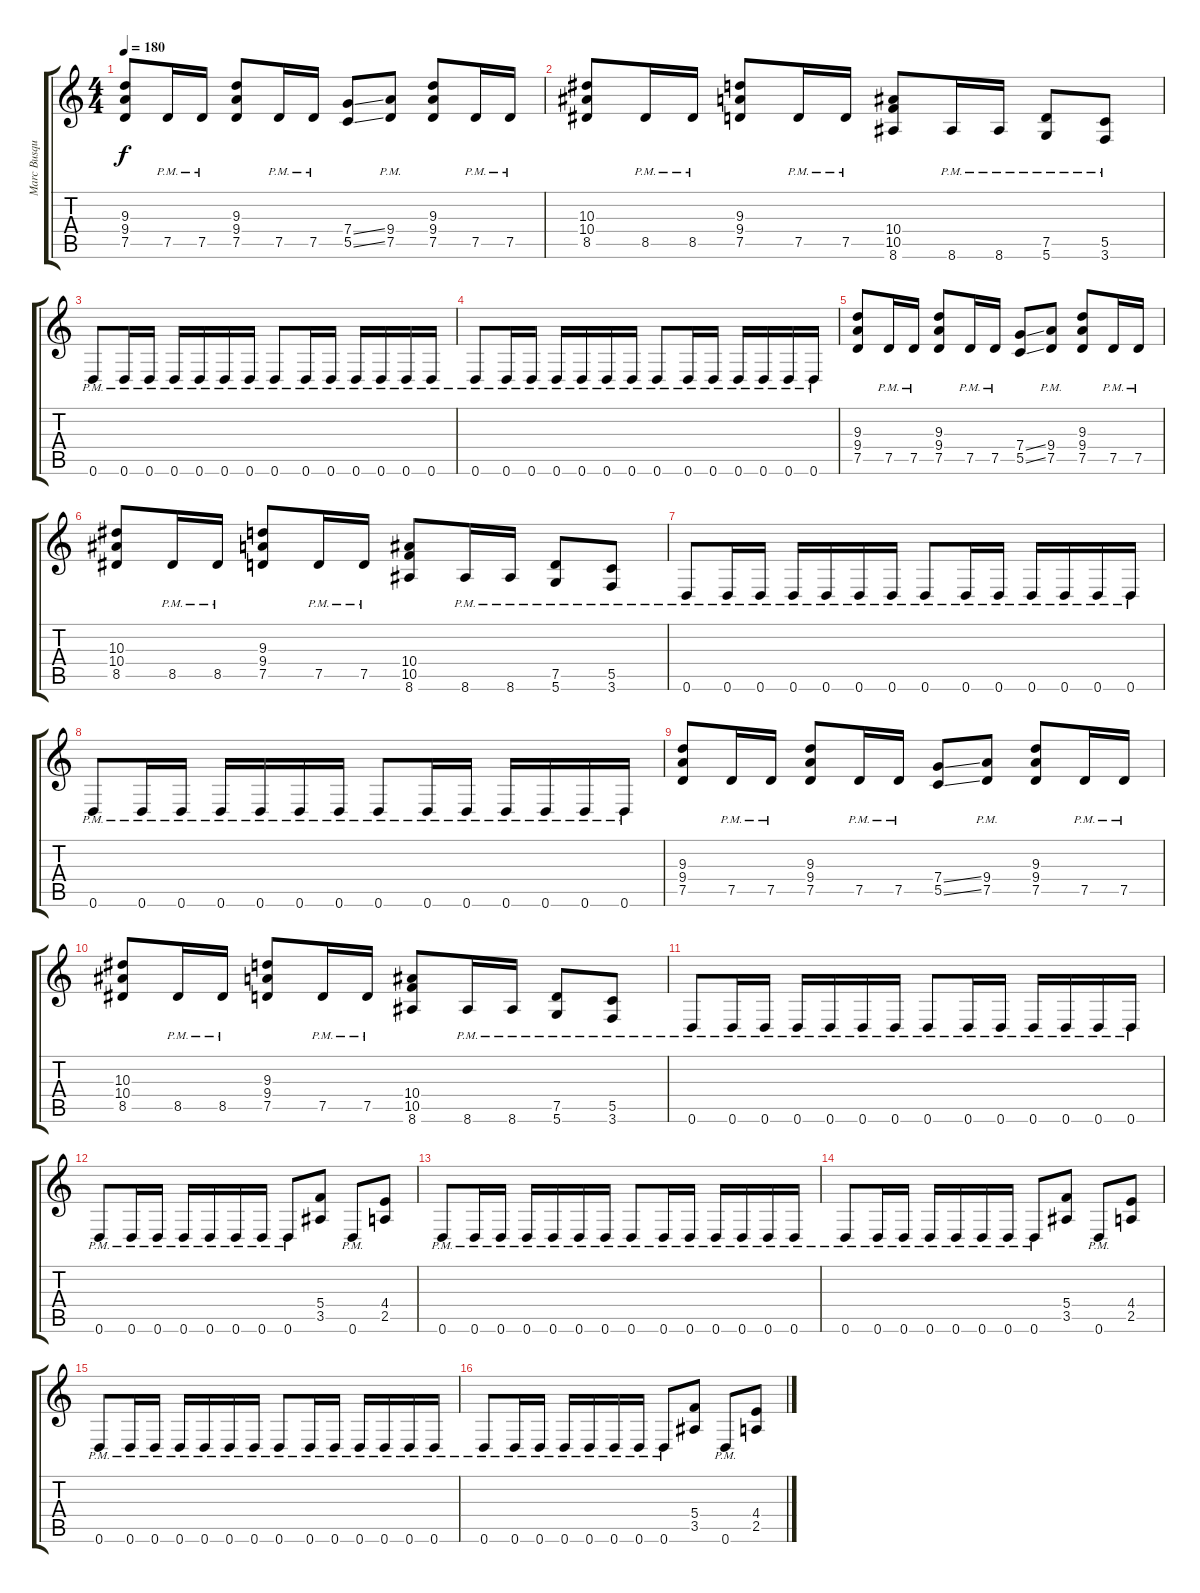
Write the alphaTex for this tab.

\track ("Marc Busque" "Marc Busqu") {instrument distortionguitar}
\staff {score tabs}
\tuning (D4 A3 F3 C3 G2 D2) {hide}
\ts (4 4)
\tempo 180
\clef g2
\ks c
(9.3 9.4 7.5).8{dy f} 7.5{pm}.16 7.5{pm}.16 (9.3 9.4 7.5).8 7.5{pm}.16 7.5{pm}.16 (7.4{ss} 5.5{ss}).8 (9.4 7.5{pm}).8 (9.3 9.4 7.5).8 7.5{pm}.16 7.5{pm}.16 |
(10.3 10.4 8.5).8 8.5{pm}.16 8.5{pm}.16 (9.3 9.4 7.5).8 7.5{pm}.16 7.5{pm}.16 (10.4 10.5 8.6).8 8.6{pm}.16 8.6{pm}.16 (7.5{pm} 5.6{pm}).8 (5.5{pm} 3.6{pm}).8 |
0.6{pm}.8 0.6{pm}.16 0.6{pm}.16 0.6{pm}.16 0.6{pm}.16 0.6{pm}.16 0.6{pm}.16 0.6{pm}.8 0.6{pm}.16 0.6{pm}.16 0.6{pm}.16 0.6{pm}.16 0.6{pm}.16 0.6{pm}.16 |
0.6{pm}.8 0.6{pm}.16 0.6{pm}.16 0.6{pm}.16 0.6{pm}.16 0.6{pm}.16 0.6{pm}.16 0.6{pm}.8 0.6{pm}.16 0.6{pm}.16 0.6{pm}.16 0.6{pm}.16 0.6{pm}.16 0.6{pm}.16 |
(9.3 9.4 7.5).8 7.5{pm}.16 7.5{pm}.16 (9.3 9.4 7.5).8 7.5{pm}.16 7.5{pm}.16 (7.4{ss} 5.5{ss}).8 (9.4 7.5{pm}).8 (9.3 9.4 7.5).8 7.5{pm}.16 7.5{pm}.16 |
(10.3 10.4 8.5).8 8.5{pm}.16 8.5{pm}.16 (9.3 9.4 7.5).8 7.5{pm}.16 7.5{pm}.16 (10.4 10.5 8.6).8 8.6{pm}.16 8.6{pm}.16 (7.5{pm} 5.6{pm}).8 (5.5{pm} 3.6{pm}).8 |
0.6{pm}.8 0.6{pm}.16 0.6{pm}.16 0.6{pm}.16 0.6{pm}.16 0.6{pm}.16 0.6{pm}.16 0.6{pm}.8 0.6{pm}.16 0.6{pm}.16 0.6{pm}.16 0.6{pm}.16 0.6{pm}.16 0.6{pm}.16 |
0.6{pm}.8 0.6{pm}.16 0.6{pm}.16 0.6{pm}.16 0.6{pm}.16 0.6{pm}.16 0.6{pm}.16 0.6{pm}.8 0.6{pm}.16 0.6{pm}.16 0.6{pm}.16 0.6{pm}.16 0.6{pm}.16 0.6{pm}.16 |
(9.3 9.4 7.5).8 7.5{pm}.16 7.5{pm}.16 (9.3 9.4 7.5).8 7.5{pm}.16 7.5{pm}.16 (7.4{ss} 5.5{ss}).8 (9.4 7.5{pm}).8 (9.3 9.4 7.5).8 7.5{pm}.16 7.5{pm}.16 |
(10.3 10.4 8.5).8 8.5{pm}.16 8.5{pm}.16 (9.3 9.4 7.5).8 7.5{pm}.16 7.5{pm}.16 (10.4 10.5 8.6).8 8.6{pm}.16 8.6{pm}.16 (7.5{pm} 5.6{pm}).8 (5.5{pm} 3.6{pm}).8 |
0.6{pm}.8 0.6{pm}.16 0.6{pm}.16 0.6{pm}.16 0.6{pm}.16 0.6{pm}.16 0.6{pm}.16 0.6{pm}.8 0.6{pm}.16 0.6{pm}.16 0.6{pm}.16 0.6{pm}.16 0.6{pm}.16 0.6{pm}.16 |
0.6{pm}.8 0.6{pm}.16 0.6{pm}.16 0.6{pm}.16 0.6{pm}.16 0.6{pm}.16 0.6{pm}.16 0.6{pm}.8 (5.4 3.5).8 0.6{pm}.8 (4.4 2.5).8 |
0.6{pm}.8 0.6{pm}.16 0.6{pm}.16 0.6{pm}.16 0.6{pm}.16 0.6{pm}.16 0.6{pm}.16 0.6{pm}.8 0.6{pm}.16 0.6{pm}.16 0.6{pm}.16 0.6{pm}.16 0.6{pm}.16 0.6{pm}.16 |
0.6{pm}.8 0.6{pm}.16 0.6{pm}.16 0.6{pm}.16 0.6{pm}.16 0.6{pm}.16 0.6{pm}.16 0.6{pm}.8 (5.4 3.5).8 0.6{pm}.8 (4.4 2.5).8 |
0.6{pm}.8 0.6{pm}.16 0.6{pm}.16 0.6{pm}.16 0.6{pm}.16 0.6{pm}.16 0.6{pm}.16 0.6{pm}.8 0.6{pm}.16 0.6{pm}.16 0.6{pm}.16 0.6{pm}.16 0.6{pm}.16 0.6{pm}.16 |
0.6{pm}.8 0.6{pm}.16 0.6{pm}.16 0.6{pm}.16 0.6{pm}.16 0.6{pm}.16 0.6{pm}.16 0.6{pm}.8 (5.4 3.5).8 0.6{pm}.8 (4.4 2.5).8
